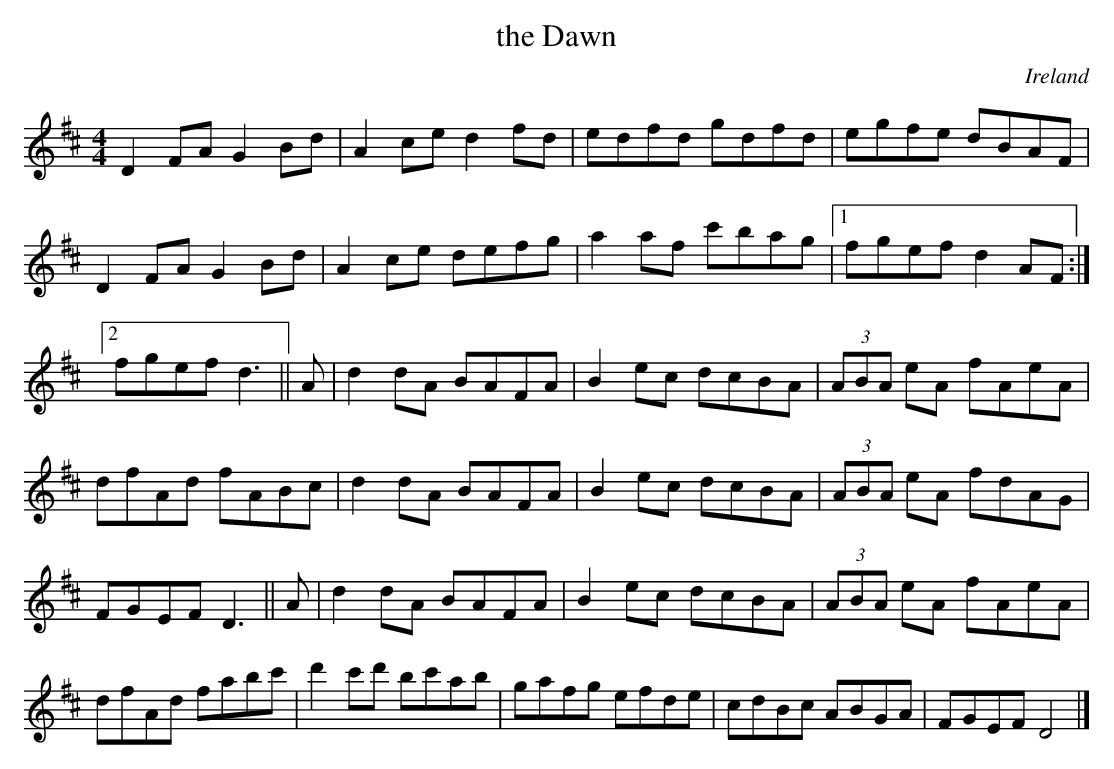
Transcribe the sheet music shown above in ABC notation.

X:1
T:the Dawn
M:4/4
O:Ireland
K:D major
D2FA G2Bd| A2ce d2fd| edfd gdfd| egfe dBAF|\
D2FA G2Bd| A2ce defg| a2af c'bag|1 fgef d2AF:|2 fgef d3\
||A|\
d2dA BAFA| B2ec dcBA| (3ABA eA fAeA| dfAd fABc|\
d2dA BAFA| B2ec dcBA| (3ABA eA fdAG| FGEF D3||\
A|\
d2dA BAFA| B2ec dcBA| (3ABA eA fAeA| dfAd fabc'| \
d'2c'd' bc'ab| gafg efde| cdBc ABGA| FGEF D4|]
